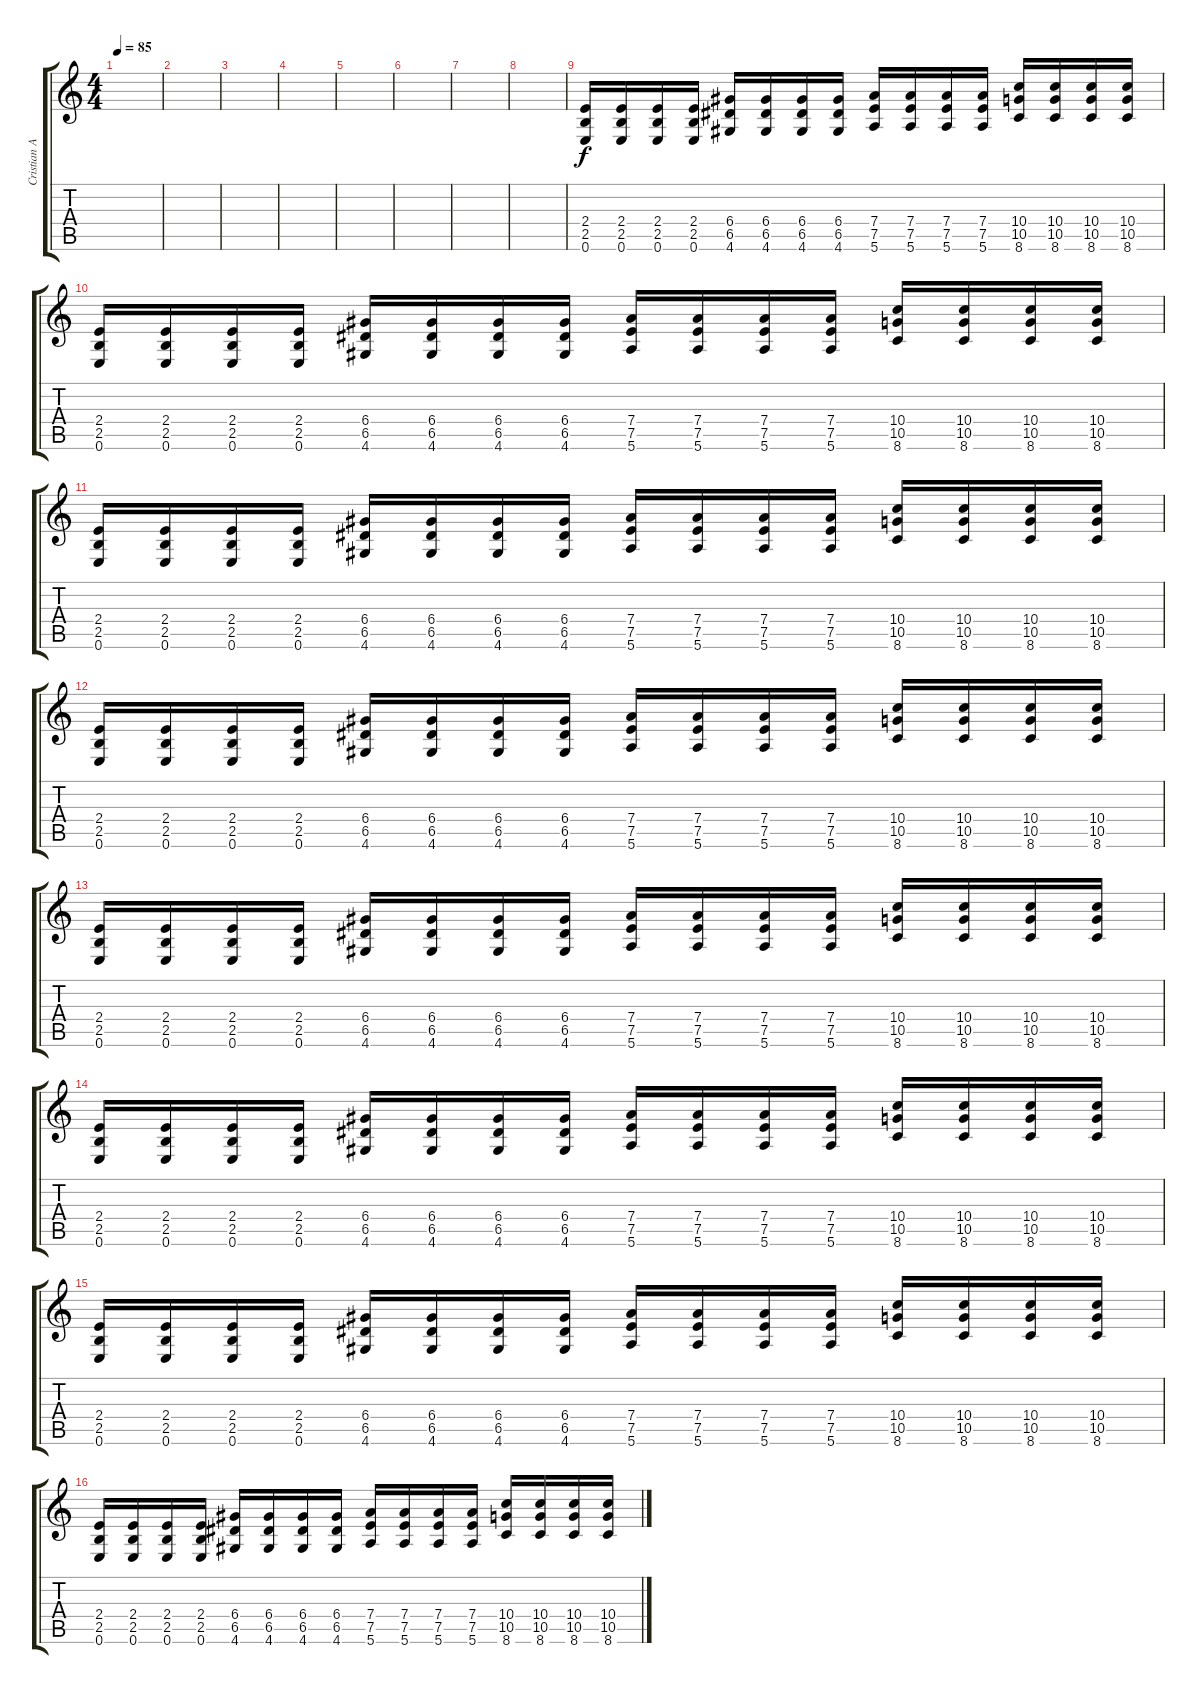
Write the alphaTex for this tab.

\track ("Cristian Aldana (Guitarra 2)" "Cristian A") {instrument overdrivenguitar}
\staff {score tabs}
\tuning (E4 B3 G3 D3 A2 E2) {hide}
\ts (4 4)
\tempo 85
\clef g2
\ks c
|
|
|
|
|
|
|
|
(2.4 2.5 0.6).16 (2.4 2.5 0.6).16 (2.4 2.5 0.6).16 (2.4 2.5 0.6).16 (6.4 6.5 4.6).16 (6.4 6.5 4.6).16 (6.4 6.5 4.6).16 (6.4 6.5 4.6).16 (7.4 7.5 5.6).16 (7.4 7.5 5.6).16 (7.4 7.5 5.6).16 (7.4 7.5 5.6).16 (10.4 10.5 8.6).16 (10.4 10.5 8.6).16 (10.4 10.5 8.6).16 (10.4 10.5 8.6).16 |
(2.4 2.5 0.6).16 (2.4 2.5 0.6).16 (2.4 2.5 0.6).16 (2.4 2.5 0.6).16 (6.4 6.5 4.6).16 (6.4 6.5 4.6).16 (6.4 6.5 4.6).16 (6.4 6.5 4.6).16 (7.4 7.5 5.6).16 (7.4 7.5 5.6).16 (7.4 7.5 5.6).16 (7.4 7.5 5.6).16 (10.4 10.5 8.6).16 (10.4 10.5 8.6).16 (10.4 10.5 8.6).16 (10.4 10.5 8.6).16 |
(2.4 2.5 0.6).16 (2.4 2.5 0.6).16 (2.4 2.5 0.6).16 (2.4 2.5 0.6).16 (6.4 6.5 4.6).16 (6.4 6.5 4.6).16 (6.4 6.5 4.6).16 (6.4 6.5 4.6).16 (7.4 7.5 5.6).16 (7.4 7.5 5.6).16 (7.4 7.5 5.6).16 (7.4 7.5 5.6).16 (10.4 10.5 8.6).16 (10.4 10.5 8.6).16 (10.4 10.5 8.6).16 (10.4 10.5 8.6).16 |
(2.4 2.5 0.6).16 (2.4 2.5 0.6).16 (2.4 2.5 0.6).16 (2.4 2.5 0.6).16 (6.4 6.5 4.6).16 (6.4 6.5 4.6).16 (6.4 6.5 4.6).16 (6.4 6.5 4.6).16 (7.4 7.5 5.6).16 (7.4 7.5 5.6).16 (7.4 7.5 5.6).16 (7.4 7.5 5.6).16 (10.4 10.5 8.6).16 (10.4 10.5 8.6).16 (10.4 10.5 8.6).16 (10.4 10.5 8.6).16 |
(2.4 2.5 0.6).16 (2.4 2.5 0.6).16 (2.4 2.5 0.6).16 (2.4 2.5 0.6).16 (6.4 6.5 4.6).16 (6.4 6.5 4.6).16 (6.4 6.5 4.6).16 (6.4 6.5 4.6).16 (7.4 7.5 5.6).16 (7.4 7.5 5.6).16 (7.4 7.5 5.6).16 (7.4 7.5 5.6).16 (10.4 10.5 8.6).16 (10.4 10.5 8.6).16 (10.4 10.5 8.6).16 (10.4 10.5 8.6).16 |
(2.4 2.5 0.6).16 (2.4 2.5 0.6).16 (2.4 2.5 0.6).16 (2.4 2.5 0.6).16 (6.4 6.5 4.6).16 (6.4 6.5 4.6).16 (6.4 6.5 4.6).16 (6.4 6.5 4.6).16 (7.4 7.5 5.6).16 (7.4 7.5 5.6).16 (7.4 7.5 5.6).16 (7.4 7.5 5.6).16 (10.4 10.5 8.6).16 (10.4 10.5 8.6).16 (10.4 10.5 8.6).16 (10.4 10.5 8.6).16 |
(2.4 2.5 0.6).16 (2.4 2.5 0.6).16 (2.4 2.5 0.6).16 (2.4 2.5 0.6).16 (6.4 6.5 4.6).16 (6.4 6.5 4.6).16 (6.4 6.5 4.6).16 (6.4 6.5 4.6).16 (7.4 7.5 5.6).16 (7.4 7.5 5.6).16 (7.4 7.5 5.6).16 (7.4 7.5 5.6).16 (10.4 10.5 8.6).16 (10.4 10.5 8.6).16 (10.4 10.5 8.6).16 (10.4 10.5 8.6).16 |
(2.4 2.5 0.6).16 (2.4 2.5 0.6).16 (2.4 2.5 0.6).16 (2.4 2.5 0.6).16 (6.4 6.5 4.6).16 (6.4 6.5 4.6).16 (6.4 6.5 4.6).16 (6.4 6.5 4.6).16 (7.4 7.5 5.6).16 (7.4 7.5 5.6).16 (7.4 7.5 5.6).16 (7.4 7.5 5.6).16 (10.4 10.5 8.6).16 (10.4 10.5 8.6).16 (10.4 10.5 8.6).16 (10.4 10.5 8.6).16
